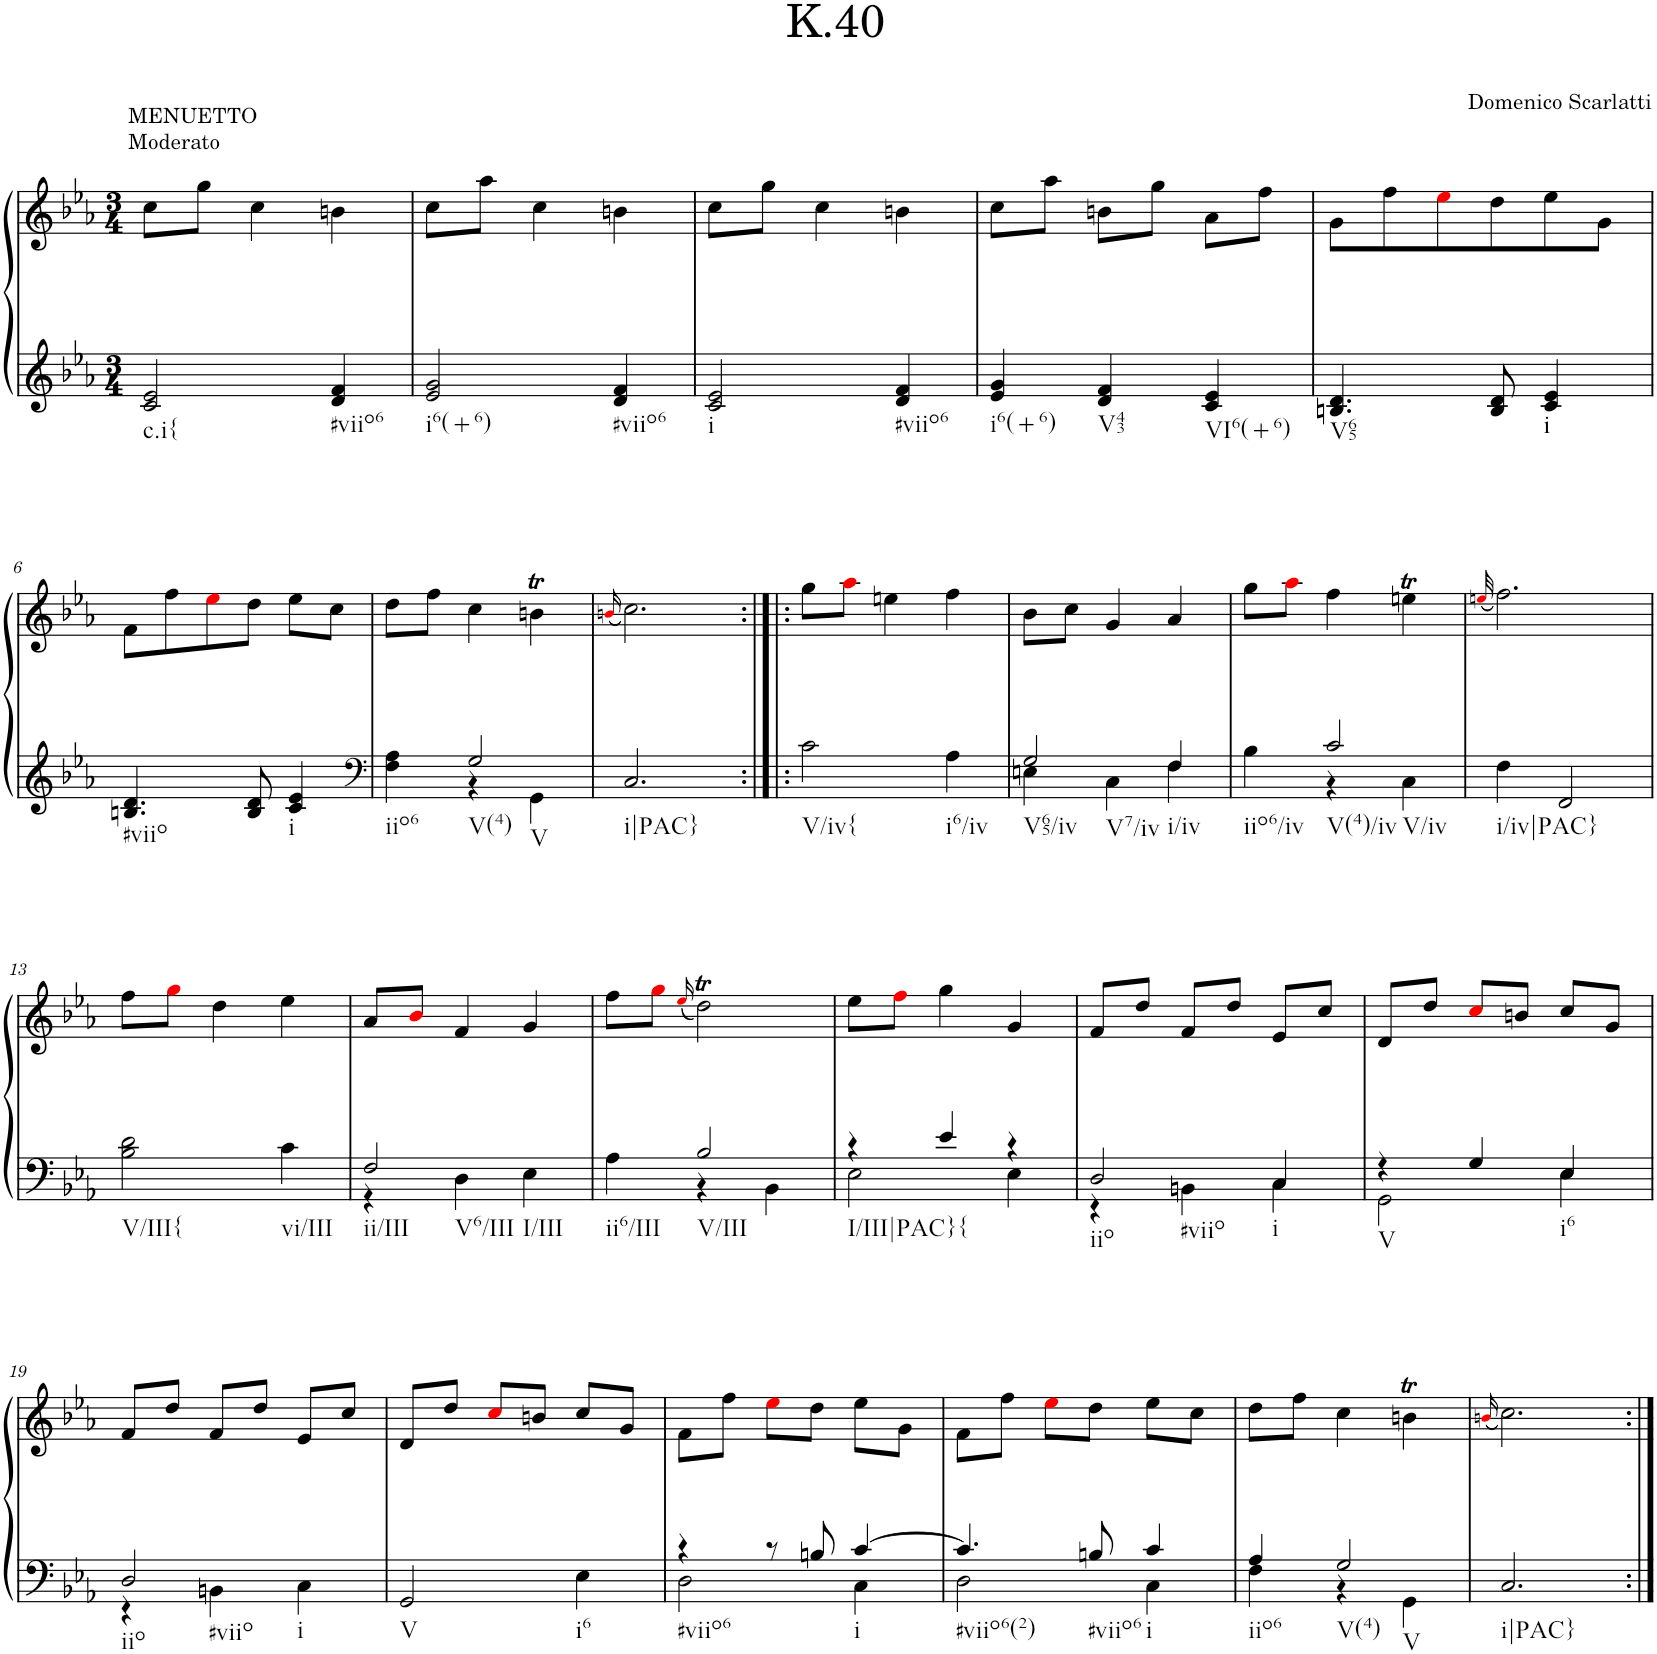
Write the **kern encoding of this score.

**kern	**kern
*part1	*part1
*staff2	*staff1
*I"Piano	*
*I'Pno.	*
*clefG2	*clefG2
*k[b-e-a-]	*k[b-e-a-]
*M3/4	*M3/4
=1	=1
!	!LO:TX:a:t=MENUETTO
!	!LO:TX:a:t=Moderato
!LO:TX:b:t=c.i{	!
2c/ 2e-/	8cc\L
.	8gg\J
.	4cc\
!LO:TX:b:t=#viio6	!
4d/ 4f/	4bn\
=2	=2
!LO:TX:b:t=i6(+6)	!
2e-/ 2g/	8cc\L
.	8aa-\J
.	4cc\
!LO:TX:b:t=#viio6	!
4d/ 4f/	4bn\
=3	=3
!LO:TX:b:t=i	!
2c/ 2e-/	8cc\L
.	8gg\J
.	4cc\
!LO:TX:b:t=#viio6	!
4d/ 4f/	4bn\
=4	=4
!LO:TX:b:t=i6(+6)	!
4e-/ 4g/	8cc\L
.	8aa-\J
!LO:TX:b:t=V43	!
4d/ 4f/	8bn\L
.	8gg\J
!LO:TX:b:t=VI6(+6)	!
4c/ 4e-/	8a-\L
.	8ff\J
=5	=5
!LO:TX:b:t=V65	!
4.Bn/ 4.d/	8g\L
.	8ff\
.	8ee-i\
8B/ 8d/	8dd\
!LO:TX:b:t=i	!
4c/ 4e-/	8ee-\
.	8g\J
!!LO:LB:g=z
=6	=6
!LO:TX:b:t=#viio	!
4.Bn/ 4.d/	8f\L
.	8ff\
.	8ee-i\
8B/ 8d/	8dd\J
!LO:TX:b:t=i	!
4c/ 4e-/	8ee-\L
.	8cc\J
=7	=7
*clefF4	*
*^	*
!LO:TX:b:t=iio6	!	!
4F\ 4A-\	4ryy	8dd\L
.	.	8ff\J
!LO:TX:b:t=V(4)	!	!
!LO:TX:b:t=V	!	!
2G/	4r	4cc\
.	4GG\	4bnt\
*v	*v	*
=8	=8
.	(16qbni/
!LO:TX:b:t=i|PAC}	!
2.C/	2.cc\)
=9:|!|:	=9:|!|:
!LO:TX:b:t=V/iv{	!
2c\	8gg\L
.	8aa-i\J
.	4een\
!LO:TX:b:t=i6/iv	!
4A-\	4ff\
=10	=10
*^	*
!LO:TX:b:t=V65/iv	!	!
!LO:TX:b:t=V7/iv	!	!
2G/	4En\	8b-\L
.	.	8cc\J
.	4C\	4g/
!LO:TX:b:t=i/iv	!	!
4F/	4F\	4a-/
=11	=11	=11
!LO:TX:b:t=iio6/iv	!	!
4B-\	4ryy	8gg\L
.	.	8aa-i\J
!LO:TX:b:t=V(4)/iv	!	!
!LO:TX:b:t=V/iv	!	!
2c/	4r	4ff\
.	4C\	4eent\
*v	*v	*
=12	=12
.	(32qeeni/
!LO:TX:b:t=i/iv|PAC}	!
4F\	2.ff\)
2FF/	.
!!LO:LB:g=z
=13	=13
!LO:TX:b:t=V/III{	!
2B-\ 2d\	8ff\L
.	8ggi\J
.	4dd\
!LO:TX:b:t=vi/III	!
4c\	4ee-\
=14	=14
*^	*
!LO:TX:b:t=ii/III	!	!
!LO:TX:b:t=V6/III	!	!
2F/	4r	8a-/L
.	.	8b-i/J
.	4D\	4f/
!LO:TX:b:t=I/III	!	!
4E-\	4ryy	4g/
=15	=15	=15
!LO:TX:b:t=ii6/III	!	!
4A-\	4ryy	8ff\L
.	.	8ggi\J
.	.	(16qee-i/
!LO:TX:b:t=V/III	!	!
2B-/	4r	2ddt\)
.	4BB-\	.
=16	=16	=16
!LO:TX:b:t=I/III|PAC}{	!	!
4r	2E-\	8ee-\L
.	.	8ffi\J
4e-/	.	4gg\
4r	4E-\	4g/
=17	=17	=17
!LO:TX:b:t=iio	!	!
!LO:TX:b:t=#viio	!	!
2D/	4r	8f/L
.	.	8dd/J
.	4BBn\	8f/L
.	.	8dd/J
!LO:TX:b:t=i	!	!
4C/	4C\	8e-/L
.	.	8cc/J
=18	=18	=18
!LO:TX:b:t=V	!	!
4r	2GG\	8d/L
.	.	8dd/J
4G/	.	8cci/L
.	.	8bn/J
!LO:TX:b:t=i6	!	!
4E-/	4E-\	8cc/L
.	.	8g/J
!!LO:LB:g=z
=19	=19	=19
!LO:TX:b:t=iio	!	!
!LO:TX:b:t=#viio	!	!
2D/	4r	8f/L
.	.	8dd/J
.	4BBn\	8f/L
.	.	8dd/J
!LO:TX:b:t=i	!	!
4C\	4ryy	8e-/L
.	.	8cc/J
*v	*v	*
=20	=20
!LO:TX:b:t=V	!
2GG/	8d/L
.	8dd/J
.	8cci/L
.	8bn/J
!LO:TX:b:t=i6	!
4E-\	8cc/L
.	8g/J
=21	=21
*^	*
!LO:TX:b:t=#viio6	!	!
4r	2D\	8f\L
.	.	8ff\J
8r	.	8ee-i\L
8Bn/	.	8dd\J
!LO:TX:b:t=i	!	!
[4c/	4C\	8ee-\L
.	.	8g\J
=22	=22	=22
!LO:TX:b:t=#viio6(2)	!	!
4.c/]	2D\	8f\L
.	.	8ff\J
.	.	8ee-i\L
!LO:TX:b:t=#viio6	!	!
8Bn/	.	8dd\J
!LO:TX:b:t=i	!	!
4c/	4C\	8ee-\L
.	.	8cc\J
=23	=23	=23
!LO:TX:b:t=iio6	!	!
4A-/	4F\	8dd\L
.	.	8ff\J
!LO:TX:b:t=V(4)	!	!
!LO:TX:b:t=V	!	!
2G/	4r	4cc\
.	4GG\	4bnt\
*v	*v	*
=24	=24
.	(16qbni/
!LO:TX:b:t=i|PAC}	!
2.C/	2.cc\)
=:|!	=:|!
*-	*-
